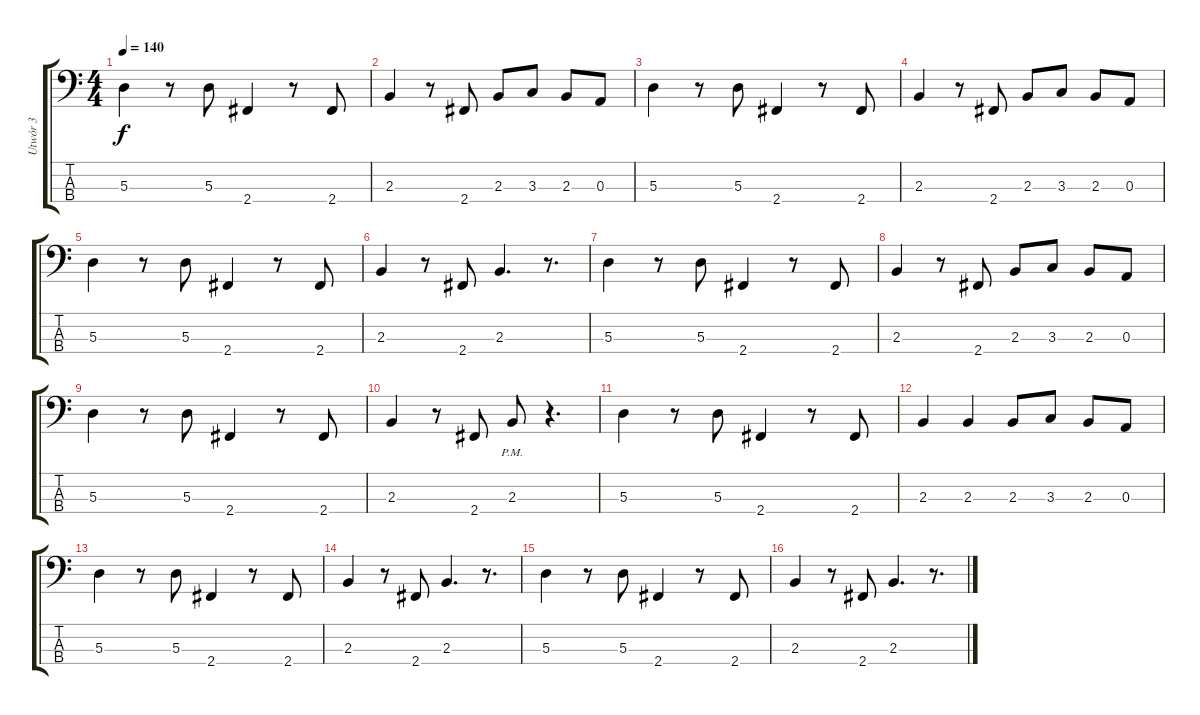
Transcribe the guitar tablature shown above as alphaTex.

\track ("Utwór 3" "Utwór 3") {instrument electricbassfinger}
\staff {score tabs}
\tuning (G2 D2 A1 E1) {hide}
\ts (4 4)
\tempo 140
\clef f4
\ks c
5.3.4{dy f instrument electricbassfinger} r.8 5.3.8 2.4.4 r.8 2.4.8 |
2.3.4 r.8 2.4.8 2.3.8 3.3.8 2.3.8 0.3.8 |
5.3.4 r.8 5.3.8 2.4.4 r.8 2.4.8 |
2.3.4 r.8 2.4.8 2.3.8 3.3.8 2.3.8 0.3.8 |
5.3.4 r.8 5.3.8 2.4.4 r.8 2.4.8 |
2.3.4 r.8 2.4.8 2.3.4{d} r.8{d} |
5.3.4 r.8 5.3.8 2.4.4 r.8 2.4.8 |
2.3.4 r.8 2.4.8 2.3.8 3.3.8 2.3.8 0.3.8 |
5.3.4 r.8 5.3.8 2.4.4 r.8 2.4.8 |
2.3.4 r.8 2.4.8 2.3{pm}.8 r.4{d} |
5.3.4 r.8 5.3.8 2.4.4 r.8 2.4.8 |
2.3.4 2.3.4 2.3.8 3.3.8 2.3.8 0.3.8 |
5.3.4 r.8 5.3.8 2.4.4 r.8 2.4.8 |
2.3.4 r.8 2.4.8 2.3.4{d} r.8{d} |
5.3.4 r.8 5.3.8 2.4.4 r.8 2.4.8 |
2.3.4 r.8 2.4.8 2.3.4{d} r.8{d}
